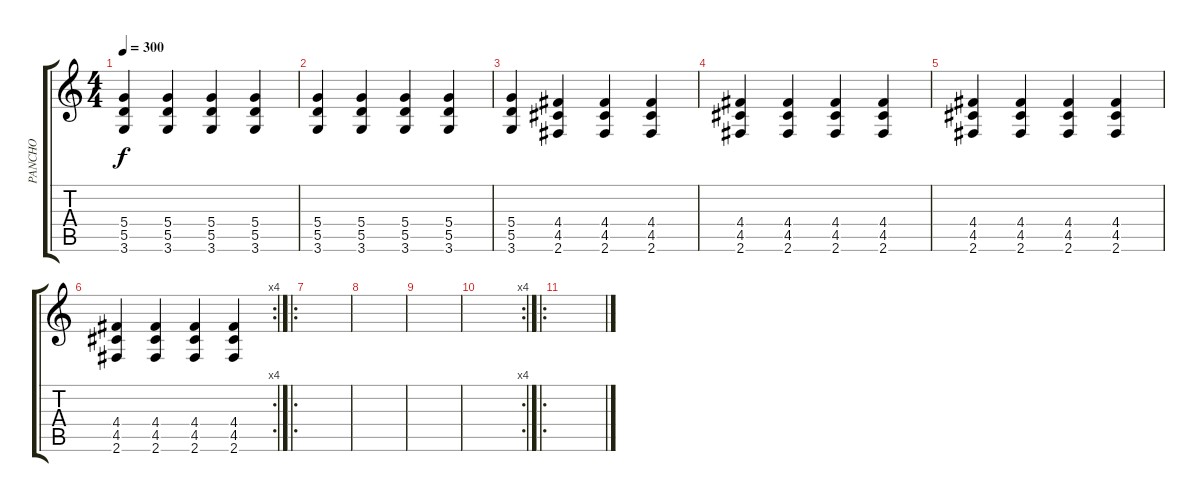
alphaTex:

\track ("PANCHO" "PANCHO") {instrument overdrivenguitar}
\staff {score tabs}
\tuning (E4 B3 G3 D3 A2 E2) {hide}
\ts (4 4)
\tempo 300
\clef g2
\ks c
(5.4 5.5 3.6).4{dy f} (5.4 5.5 3.6).4 (5.4 5.5 3.6).4 (5.4 5.5 3.6).4 |
(5.4 5.5 3.6).4 (5.4 5.5 3.6).4 (5.4 5.5 3.6).4 (5.4 5.5 3.6).4 |
(5.4 5.5 3.6).4 (4.4 4.5 2.6).4 (4.4 4.5 2.6).4 (4.4 4.5 2.6).4 |
(4.4 4.5 2.6).4 (4.4 4.5 2.6).4 (4.4 4.5 2.6).4 (4.4 4.5 2.6).4 |
(4.4 4.5 2.6).4 (4.4 4.5 2.6).4 (4.4 4.5 2.6).4 (4.4 4.5 2.6).4 |
\rc 4
(4.4 4.5 2.6).4 (4.4 4.5 2.6).4 (4.4 4.5 2.6).4 (4.4 4.5 2.6).4 |
\ro
|
|
|
\rc 4
|
\ro
